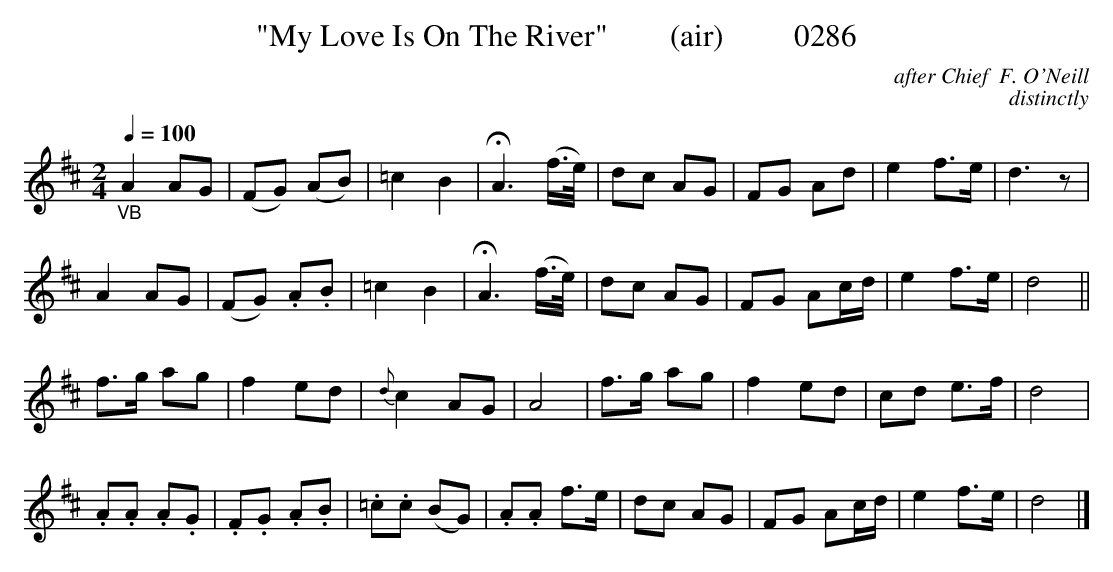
X:1
T:"My Love Is On The River"        (air)         0286
C:after Chief  F. O'Neill
C:distinctly
Q:1/4=100
M:2/4
L:1/16
K:D
"_VB"A4A2G2|(F2G2) (A2B2)|=c4B4|HA6(f3/2e/2)|d2c2 A2G2|F2G2 A2d2|e4f3e|d6z2|
A4A2G2|(F2G2) .A2.B2|=c4B4|HA6(f3/2e/2)|d2c2 A2G2|F2G2 A2cd|e4f3e|d8||
f3g a2g2|f4e2d2|{d}c4A2G2|A8|f3g a2g2|f4e2d2|c2d2 e3f|d8|
.A2.A2 .A2.G2|.F2.G2 .A2.B2|.=c2.c2 (B2G2)|.A2.A2 f3e|d2c2 A2G2|F2G2 A2cd|e4f3e|d8|]
